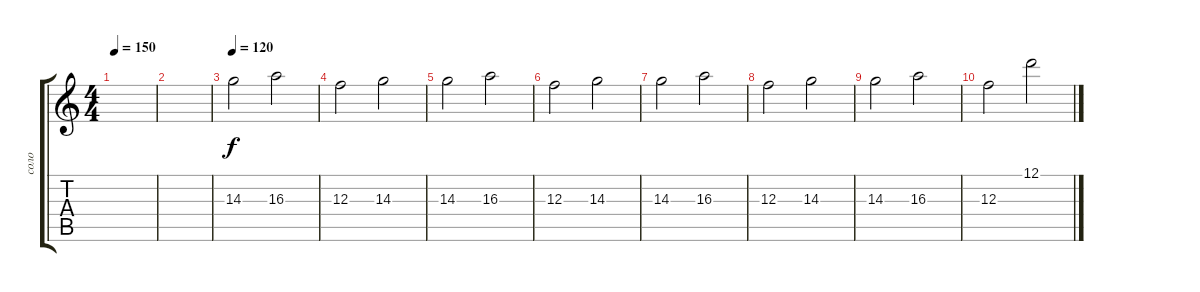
\track ("соло" "соло") {instrument distortionguitar}
\staff {score tabs}
\tuning (D4 A3 F3 C3 G2 D2) {hide}
\ts (4 4)
\tempo 150
\clef g2
\ks c
|
|
\tempo 120
14.3.2 16.3.2 |
12.3.2 14.3.2 |
14.3.2 16.3.2 |
12.3.2 14.3.2 |
14.3.2 16.3.2 |
12.3.2 14.3.2 |
14.3.2 16.3.2 |
12.3.2 12.1.2
